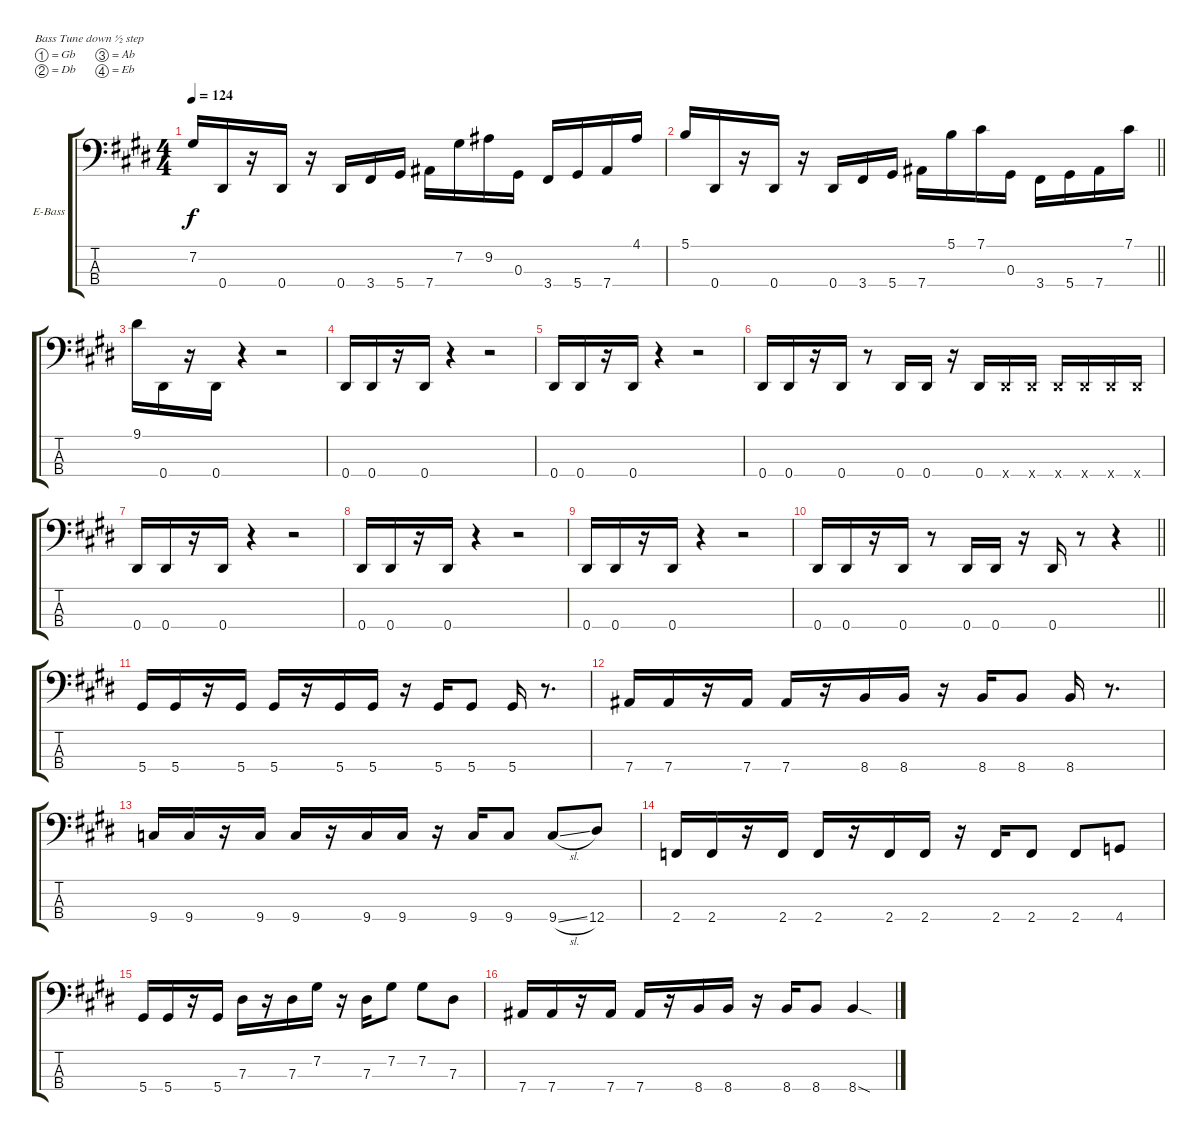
\bracketExtendMode groupsimilarinstruments
\firstSystemTrackNameOrientation horizontal
\otherSystemsTrackNameOrientation horizontal
\track ("Untitled" "E-Bass") {instrument electricbassfinger}
\staff {score tabs}
\tuning (Gb2 Db2 Ab1 Eb1)
\ts (4 4)
\tempo 124
\clef f4
\ks c#minor
7.2.16{dy f} 0.4.16 r.16 0.4.16 r.16 0.4.16 3.4.16 5.4.16 7.4.16 7.2.16 9.2.16 0.3.16 3.4.16 5.4.16 7.4.16 4.1.16 |
\barLineRight lightlight
5.1.16 0.4.16 r.16 0.4.16 r.16 0.4.16 3.4.16 5.4.16 7.4.16 5.1.16 7.1.16 0.3.16 3.4.16 5.4.16 7.4.16 7.1.16 |
\section ("" " ")
9.1.16 0.4.16 r.16 0.4.16 r.4 r.2 |
0.4.16 0.4.16 r.16 0.4.16 r.4 r.2 |
0.4.16 0.4.16 r.16 0.4.16 r.4 r.2 |
0.4.16 0.4.16 r.16 0.4.16 r.8 0.4.16 0.4.16 r.16 0.4.16 0.4{x}.16 0.4{x}.16 0.4{x}.16 0.4{x}.16 0.4{x}.16 0.4{x}.16 |
0.4.16 0.4.16 r.16 0.4.16 r.4 r.2 |
0.4.16 0.4.16 r.16 0.4.16 r.4 r.2 |
\ks e
0.4.16 0.4.16 r.16 0.4.16 r.4 r.2 |
\barLineRight lightlight
\ks c#minor
0.4.16 0.4.16 r.16 0.4.16 r.8 0.4.16 0.4.16 r.16 0.4.16 r.8 r.4 |
5.4.16 5.4.16 r.16 5.4.16 5.4.16 r.16 5.4.16 5.4.16 r.16 5.4.16 5.4.8 5.4.16 r.8{d} |
7.4.16 7.4.16 r.16 7.4.16 7.4.16 r.16 8.4.16 8.4.16 r.16 8.4.16 8.4.8 8.4.16 r.8{d} |
9.4.16 9.4.16 r.16 9.4.16 9.4.16 r.16 9.4.16 9.4.16 r.16 9.4.16 9.4.8 9.4{sl}.8 12.4.8 |
2.4.16 2.4.16 r.16 2.4.16 2.4.16 r.16 2.4.16 2.4.16 r.16 2.4.16 2.4.8 2.4.8 4.4.8 |
5.4.16 5.4.16 r.16 5.4.16 7.3.16 r.16 7.3.16 7.2.16 r.16 7.3.16 7.2.8 7.2.8 7.3.8 |
7.4.16 7.4.16 r.16 7.4.16 7.4.16 r.16 8.4.16 8.4.16 r.16 8.4.16 8.4.8 8.4{sod}.4
